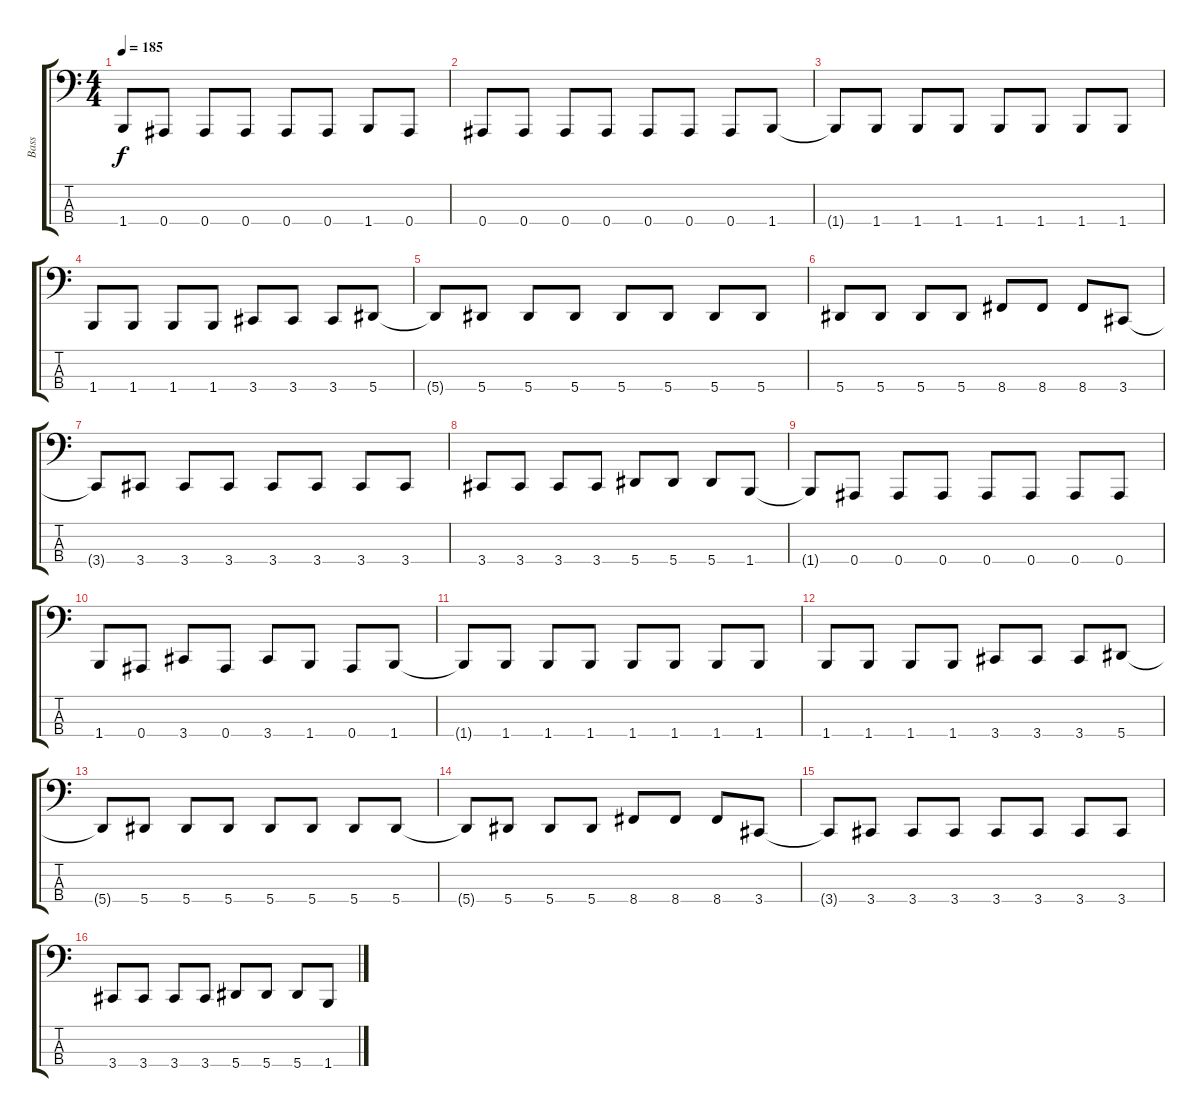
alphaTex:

\track ("Bass" "Bass") {instrument electricbasspick}
\staff {score tabs}
\tuning (Eb2 Bb1 F1 Bb0) {hide}
\ts (4 4)
\tempo 185
\clef f4
\ks c
1.4.8{dy f} 0.4.8 0.4.8 0.4.8 0.4.8 0.4.8 1.4.8 0.4.8 |
0.4.8 0.4.8 0.4.8 0.4.8 0.4.8 0.4.8 0.4.8 1.4.8 |
1.4{t}.8 1.4.8 1.4.8 1.4.8 1.4.8 1.4.8 1.4.8 1.4.8 |
1.4.8 1.4.8 1.4.8 1.4.8 3.4.8 3.4.8 3.4.8 5.4.8 |
5.4{t}.8 5.4.8 5.4.8 5.4.8 5.4.8 5.4.8 5.4.8 5.4.8 |
5.4.8 5.4.8 5.4.8 5.4.8 8.4.8 8.4.8 8.4.8 3.4.8 |
3.4{t}.8 3.4.8 3.4.8 3.4.8 3.4.8 3.4.8 3.4.8 3.4.8 |
3.4.8 3.4.8 3.4.8 3.4.8 5.4.8 5.4.8 5.4.8 1.4.8 |
1.4{t}.8 0.4.8 0.4.8 0.4.8 0.4.8 0.4.8 0.4.8 0.4.8 |
1.4.8 0.4.8 3.4.8 0.4.8 3.4.8 1.4.8 0.4.8 1.4.8 |
1.4{t}.8 1.4.8 1.4.8 1.4.8 1.4.8 1.4.8 1.4.8 1.4.8 |
1.4.8 1.4.8 1.4.8 1.4.8 3.4.8 3.4.8 3.4.8 5.4.8 |
5.4{t}.8 5.4.8 5.4.8 5.4.8 5.4.8 5.4.8 5.4.8 5.4.8 |
5.4{t}.8 5.4.8 5.4.8 5.4.8 8.4.8 8.4.8 8.4.8 3.4.8 |
3.4{t}.8 3.4.8 3.4.8 3.4.8 3.4.8 3.4.8 3.4.8 3.4.8 |
3.4.8 3.4.8 3.4.8 3.4.8 5.4.8 5.4.8 5.4.8 1.4.8
